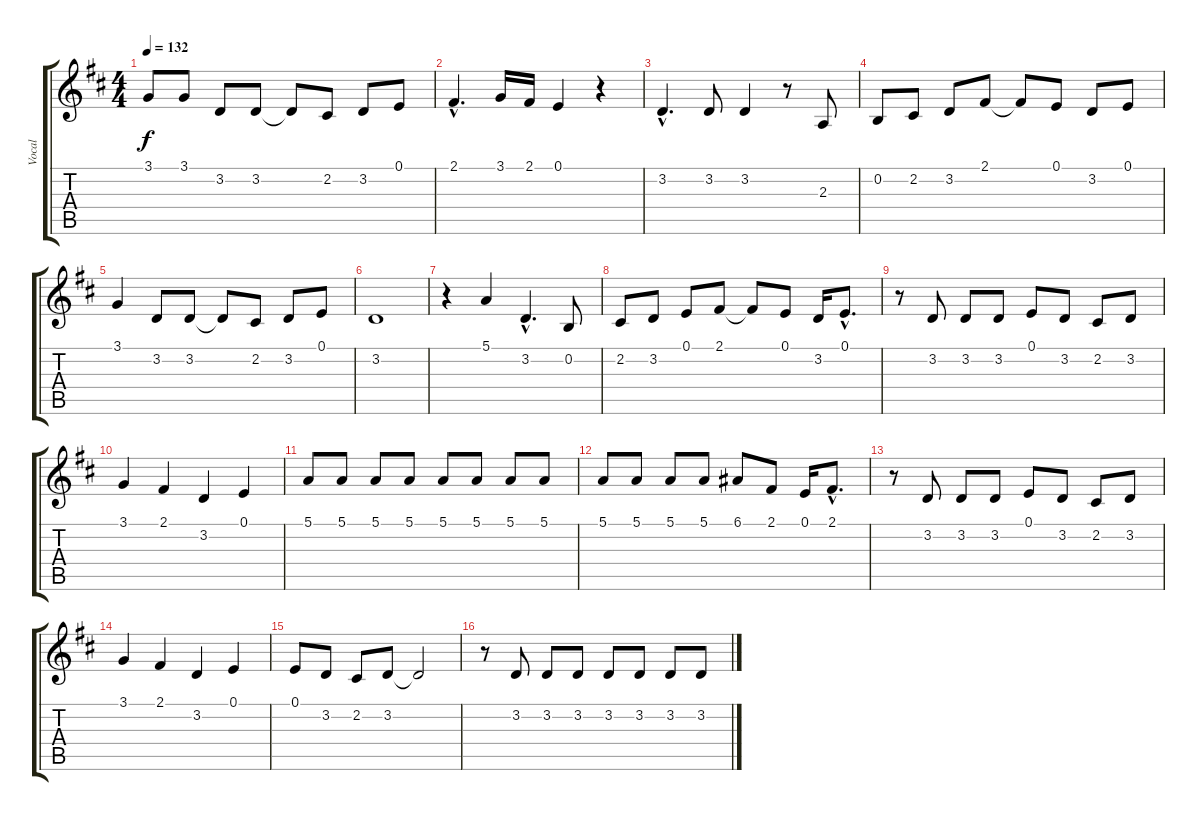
\track ("Vocal" "Vocal") {instrument voiceoohs}
\staff {score tabs}
\tuning (E4 B3 G3 D3 A2 E2) {hide}
\ts (4 4)
\tempo 132
\clef g2
\ks d
3.1.8{dy f} 3.1.8 3.2.8 3.2.8 3.2{t}.8 2.2.8 3.2.8 0.1.8 |
2.1{hac}.4{d} 3.1.16 2.1.16 0.1.4 r.4 |
3.2{hac}.4{d} 3.2.8 3.2.4 r.8 2.3.8 |
0.2.8 2.2.8 3.2.8 2.1.8 2.1{t}.8 0.1.8 3.2.8 0.1.8 |
3.1.4 3.2.8 3.2.8 3.2{t}.8 2.2.8 3.2.8 0.1.8 |
3.2.1 |
r.4 5.1.4 3.2{hac}.4{d} 0.2.8 |
2.2.8 3.2.8 0.1.8 2.1.8 2.1{t}.8 0.1.8 3.2.16 0.1{hac}.8{d} |
r.8 3.2.8 3.2.8 3.2.8 0.1.8 3.2.8 2.2.8 3.2.8 |
3.1.4 2.1.4 3.2.4 0.1.4 |
5.1.8 5.1.8 5.1.8 5.1.8 5.1.8 5.1.8 5.1.8 5.1.8 |
5.1.8 5.1.8 5.1.8 5.1.8 6.1.8 2.1.8 0.1.16 2.1{hac}.8{d} |
r.8 3.2.8 3.2.8 3.2.8 0.1.8 3.2.8 2.2.8 3.2.8 |
3.1.4 2.1.4 3.2.4 0.1.4 |
0.1.8 3.2.8 2.2.8 3.2.8 3.2{t}.2 |
r.8 3.2.8 3.2.8 3.2.8 3.2.8 3.2.8 3.2.8 3.2.8
